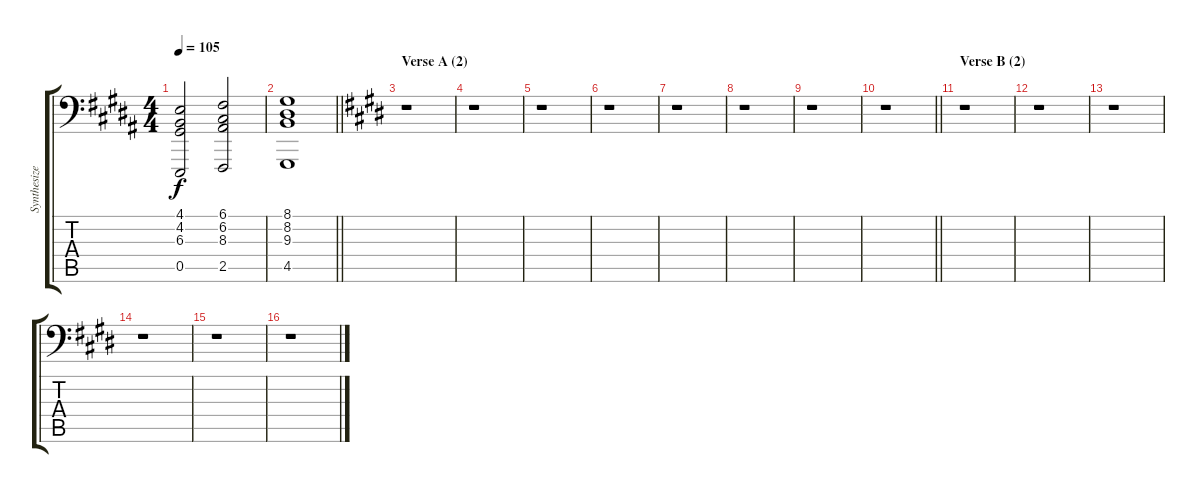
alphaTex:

\track ("Synthesizer Pad" "Synthesize") {instrument pad3polysynth}
\staff {score tabs}
\tuning (C3 G2 D2 A1 E1 B0) {hide}
\ts (4 4)
\tempo 105
\clef f4
\ks g#minor
(4.1 4.2 6.3 0.5).2{dy f} (6.1 6.2 8.3 2.5).2 |
\barLineRight lightlight
(8.1 8.2 9.3 4.5).1 |
\section ("" "Verse A (2)")
\ks e
r.1 |
r.1 |
r.1 |
r.1 |
r.1 |
r.1 |
r.1 |
\barLineRight lightlight
r.1 |
\section ("" "Verse B (2)")
r.1 |
r.1 |
r.1 |
r.1 |
r.1 |
r.1
